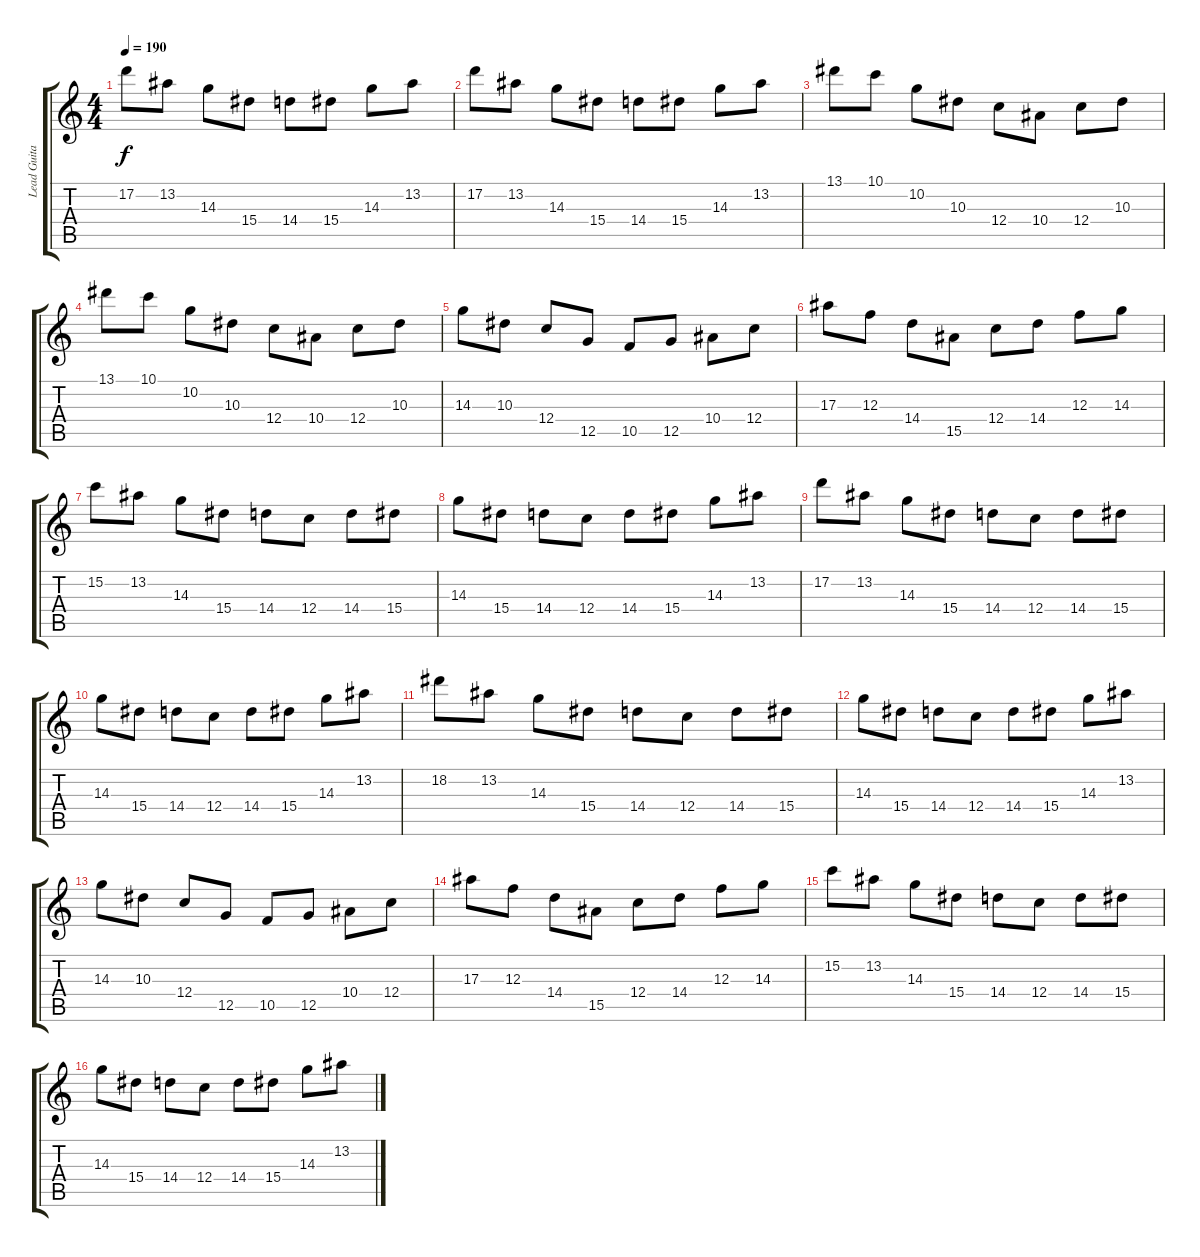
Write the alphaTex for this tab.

\track ("Lead Guitar (Drop C)" "Lead Guita") {instrument distortionguitar}
\staff {score tabs}
\tuning (D4 A3 F3 C3 G2 C2) {hide}
\ts (4 4)
\tempo 190
\clef g2
\ks c
17.2.8{dy f} 13.2.8 14.3.8 15.4.8 14.4.8 15.4.8 14.3.8 13.2.8 |
17.2.8 13.2.8 14.3.8 15.4.8 14.4.8 15.4.8 14.3.8 13.2.8 |
13.1.8 10.1.8 10.2.8 10.3.8 12.4.8 10.4.8 12.4.8 10.3.8 |
13.1.8 10.1.8 10.2.8 10.3.8 12.4.8 10.4.8 12.4.8 10.3.8 |
14.3.8 10.3.8 12.4.8 12.5.8 10.5.8 12.5.8 10.4.8 12.4.8 |
17.3.8 12.3.8 14.4.8 15.5.8 12.4.8 14.4.8 12.3.8 14.3.8 |
15.2.8 13.2.8 14.3.8 15.4.8 14.4.8 12.4.8 14.4.8 15.4.8 |
14.3.8 15.4.8 14.4.8 12.4.8 14.4.8 15.4.8 14.3.8 13.2.8 |
17.2.8 13.2.8 14.3.8 15.4.8 14.4.8 12.4.8 14.4.8 15.4.8 |
14.3.8 15.4.8 14.4.8 12.4.8 14.4.8 15.4.8 14.3.8 13.2.8 |
18.2.8 13.2.8 14.3.8 15.4.8 14.4.8 12.4.8 14.4.8 15.4.8 |
14.3.8 15.4.8 14.4.8 12.4.8 14.4.8 15.4.8 14.3.8 13.2.8 |
14.3.8 10.3.8 12.4.8 12.5.8 10.5.8 12.5.8 10.4.8 12.4.8 |
17.3.8 12.3.8 14.4.8 15.5.8 12.4.8 14.4.8 12.3.8 14.3.8 |
15.2.8 13.2.8 14.3.8 15.4.8 14.4.8 12.4.8 14.4.8 15.4.8 |
14.3.8 15.4.8 14.4.8 12.4.8 14.4.8 15.4.8 14.3.8 13.2.8
